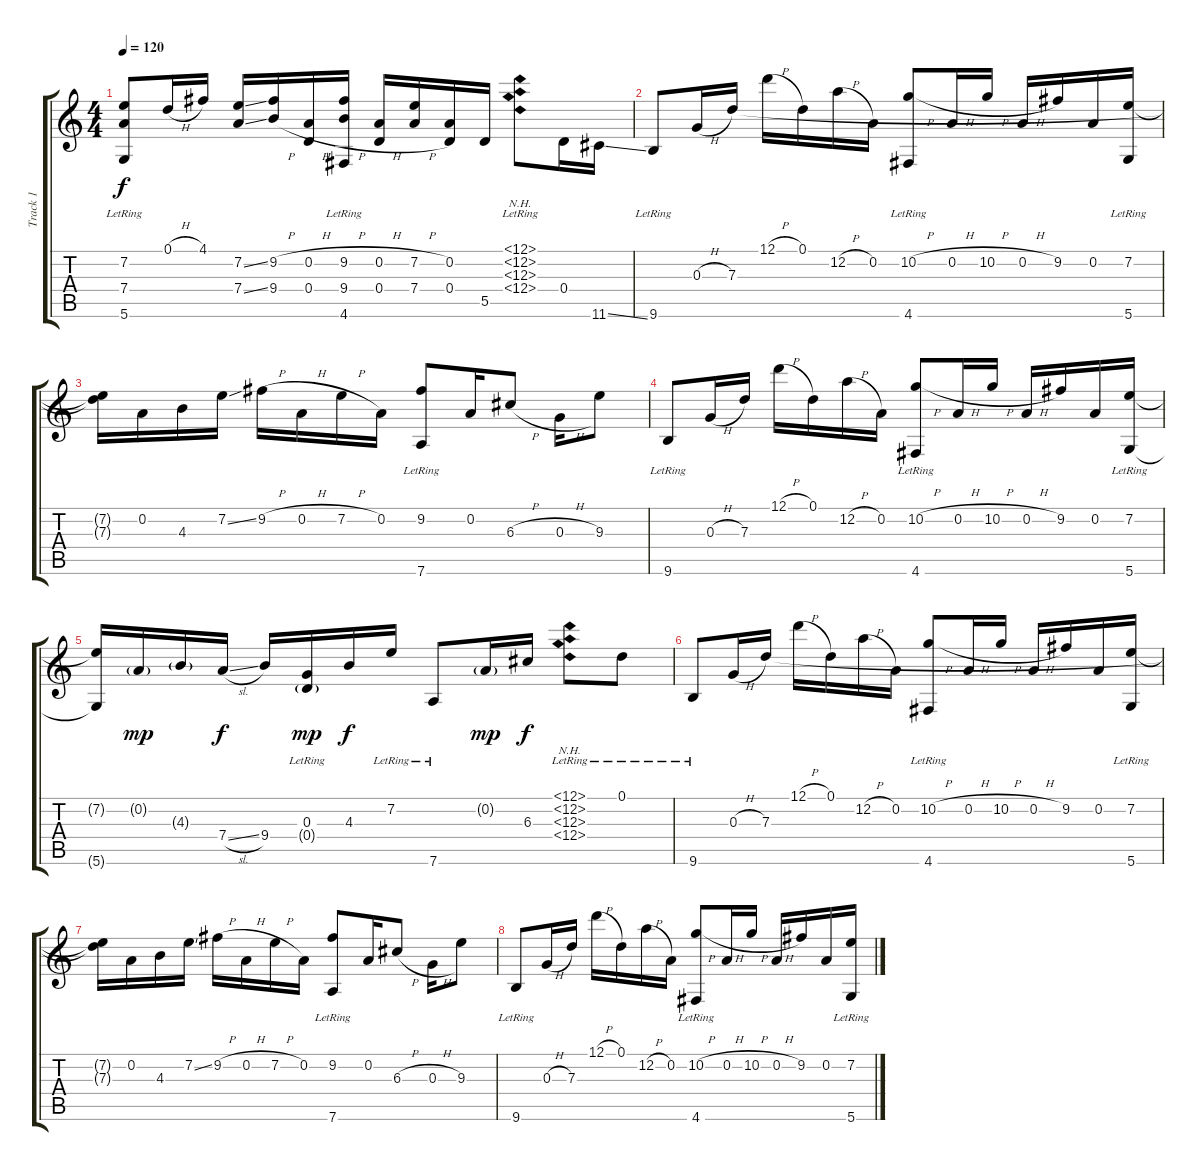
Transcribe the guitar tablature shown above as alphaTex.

\track ("Track 1" "Track 1") {instrument acousticguitarsteel}
\staff {score tabs}
\tuning (D4 A3 G3 D3 A2 D2) {hide}
\ts (4 4)
\tempo 120
\clef g2
\ks c
(7.2 7.4{t} 5.6{lr}).8{dy f} 0.1{h}.16 4.1.16 (7.2{ss} 7.4{ss}).16 (9.2{h} 9.4{h}).16 (0.2{h} 0.4{h}).16 (9.2{h} 9.4{h} 4.6{lr}).16 (0.2{h} 0.4{h}).16 (7.2{h} 7.4{h}).16 (0.2 0.4).16 5.5.16 (12.1{nh lr} 12.2{nh lr} 12.3{nh lr} 12.4{nh lr}).8 0.4.16 11.6{ss}.16 |
9.6{lr}.8 0.3{h}.16 7.3.16 12.1{h}.16 0.1.16 12.2{h}.16 0.2.16 (10.2{h} 4.6{lr}).8 0.2{h}.16 10.2{h}.16 0.2{h}.16 9.2.16 0.2.16 (7.2 5.6{lr}).16 |
(7.2{t} 7.3{t}).16 0.2.16 4.3.16 7.2{ss}.16 9.2{h}.16 0.2{h}.16 7.2{h}.16 0.2.16 (9.2 7.6{lr}).8 0.2.16 6.3{h}.8 0.3{h}.16 9.3.8 |
9.6{lr}.8 0.3{h}.16 7.3.16 12.1{h}.16 0.1.16 12.2{h}.16 0.2.16 (10.2{h} 4.6{lr}).8 0.2{h}.16 10.2{h}.16 0.2{h}.16 9.2.16 0.2.16 (7.2 5.6{lr}).16 |
(7.2{t} 5.6{t}).16 0.2{g}.16{dy mp} 4.3{g}.16 7.4{sl}.16{dy f} 9.4.16 (0.3 0.4{g lr}).16{dy mp} 4.3.16{dy f} 7.2{lr}.16 7.6{lr}.8 0.2{g}.16{dy mp} 6.3.16{dy f} (12.1{nh lr} 12.2{nh lr} 12.3{nh lr} 12.4{nh lr}).8 0.1{lr}.8 |
9.6{lr}.8 0.3{h}.16 7.3.16 12.1{h}.16 0.1.16 12.2{h}.16 0.2.16 (10.2{h} 4.6{lr}).8 0.2{h}.16 10.2{h}.16 0.2{h}.16 9.2.16 0.2.16 (7.2 5.6{lr}).16 |
(7.2{t} 7.3{t}).16 0.2.16 4.3.16 7.2{ss}.16 9.2{h}.16 0.2{h}.16 7.2{h}.16 0.2.16 (9.2 7.6{lr}).8 0.2.16 6.3{h}.8 0.3{h}.16 9.3.8 |
9.6{lr}.8 0.3{h}.16 7.3.16 12.1{h}.16 0.1.16 12.2{h}.16 0.2.16 (10.2{h} 4.6{lr}).8 0.2{h}.16 10.2{h}.16 0.2{h}.16 9.2.16 0.2.16 (7.2 5.6{lr}).16
